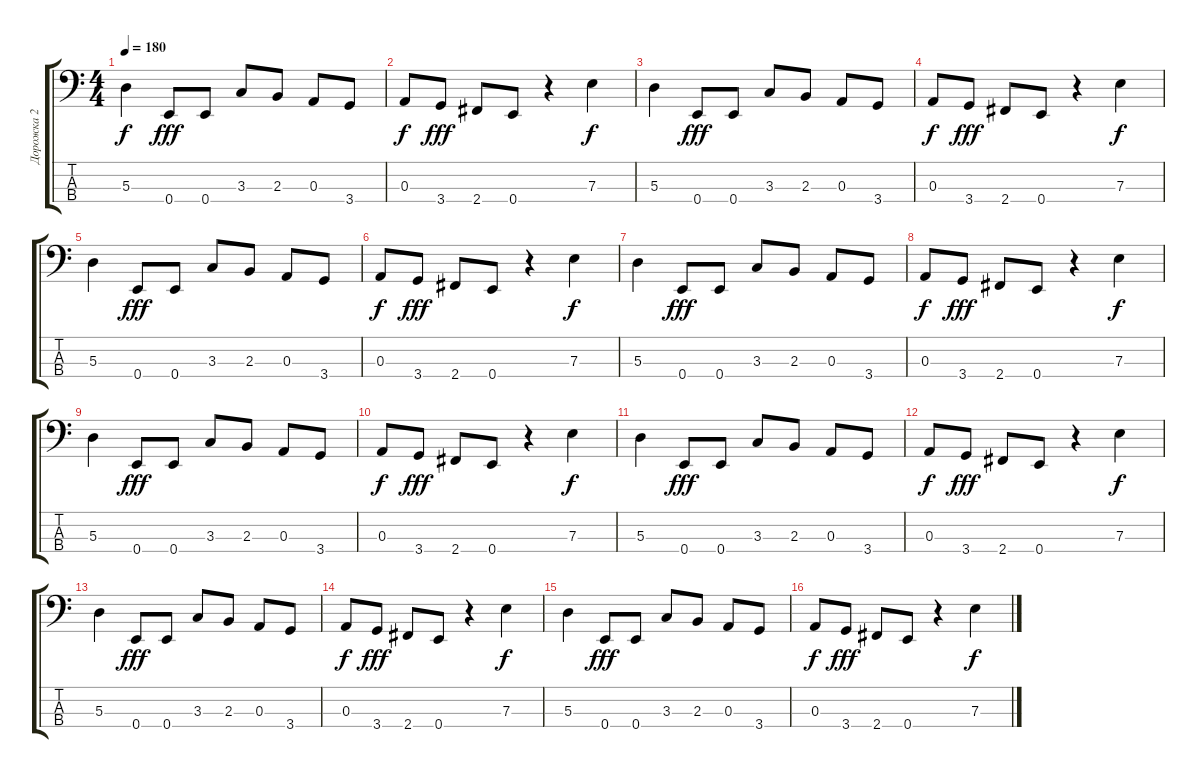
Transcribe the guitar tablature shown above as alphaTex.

\track ("Дорожка 2" "Дорожка 2") {instrument electricbasspick}
\staff {score tabs}
\tuning (G2 D2 A1 E1) {hide}
\ts (4 4)
\tempo 180
\clef f4
\ks c
5.3.4{dy f} 0.4.8{dy fff} 0.4.8 3.3.8 2.3.8 0.3.8 3.4.8 |
0.3.8{dy f} 3.4.8{dy fff} 2.4.8 0.4.8 r.4 7.3.4{dy f} |
5.3.4 0.4.8{dy fff} 0.4.8 3.3.8 2.3.8 0.3.8 3.4.8 |
0.3.8{dy f} 3.4.8{dy fff} 2.4.8 0.4.8 r.4 7.3.4{dy f} |
5.3.4 0.4.8{dy fff} 0.4.8 3.3.8 2.3.8 0.3.8 3.4.8 |
0.3.8{dy f} 3.4.8{dy fff} 2.4.8 0.4.8 r.4 7.3.4{dy f} |
5.3.4 0.4.8{dy fff} 0.4.8 3.3.8 2.3.8 0.3.8 3.4.8 |
0.3.8{dy f} 3.4.8{dy fff} 2.4.8 0.4.8 r.4 7.3.4{dy f} |
5.3.4 0.4.8{dy fff} 0.4.8 3.3.8 2.3.8 0.3.8 3.4.8 |
0.3.8{dy f} 3.4.8{dy fff} 2.4.8 0.4.8 r.4 7.3.4{dy f} |
5.3.4 0.4.8{dy fff} 0.4.8 3.3.8 2.3.8 0.3.8 3.4.8 |
0.3.8{dy f} 3.4.8{dy fff} 2.4.8 0.4.8 r.4 7.3.4{dy f} |
5.3.4 0.4.8{dy fff} 0.4.8 3.3.8 2.3.8 0.3.8 3.4.8 |
0.3.8{dy f} 3.4.8{dy fff} 2.4.8 0.4.8 r.4 7.3.4{dy f} |
5.3.4 0.4.8{dy fff} 0.4.8 3.3.8 2.3.8 0.3.8 3.4.8 |
0.3.8{dy f} 3.4.8{dy fff} 2.4.8 0.4.8 r.4 7.3.4{dy f}
